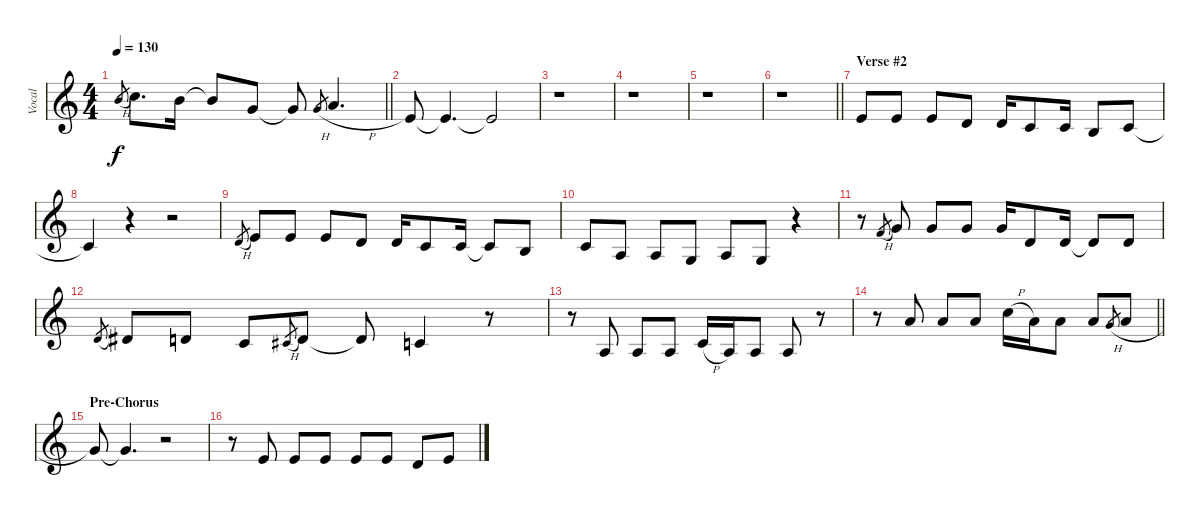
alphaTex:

\track ("Vocal" "Vocal") {instrument harmonica}
\staff {score}
\tuning (Db4 Ab3 E3 B2 Gb2 B1) {hide}
\ts (4 4)
\tempo 130
\clef g2
\barLineRight lightlight
\ks c
10.1{h}.8{gr dy f} 11.1.8{d} 10.1.16 10.1{t}.8 6.1.8 6.1{t}.8 6.1{h}.8{gr} 8.1{h}.4{d} |
3.1.8 3.1{t}.4{d} 3.1{t}.2 |
r.1 |
r.1 |
r.1 |
\barLineRight lightlight
r.1 |
\section ("" "Verse #2")
3.1.8 3.1.8 3.1.8 1.1.8 1.1.16 4.2.8 4.2.16 3.2.8 4.2.8 |
4.2{t}.4 r.4 r.2 |
1.1{h}.8{gr} 3.1.8 3.1.8 3.1.8 1.1.8 1.1.16 4.2.8 4.2.16 4.2{t}.8 3.2.8 |
4.2.8 1.2.8 1.2.8 3.3.8 1.2.8 3.3.8 r.4 |
r.8 4.1{h}.8{gr} 6.1.8 6.1.8 6.1.8 6.1.16 1.1.8 1.1.16 1.1{t}.8 1.1.8 |
1.1{h}.8{gr} 2.1.8 1.1.8 4.2.8 0.1{h}.8{gr} 1.1.8 1.1{t}.8 4.2.4 r.8 |
r.8 1.2.8 1.2.8 1.2.8 4.2{h}.16 1.2.16 1.2.8 1.2.8 r.8 |
\barLineRight lightlight
r.8 8.1.8 8.1.8 8.1.8 11.1{h}.16 8.1.16 8.1.8 8.1.8 6.1{h}.8{gr} 8.1{h}.8 |
\section ("" "Pre-Chorus")
6.1.8 6.1{t}.4{d} r.2 |
r.8 3.1.8 3.1.8 3.1.8 3.1.8 3.1.8 1.1.8 3.1{h}.8
